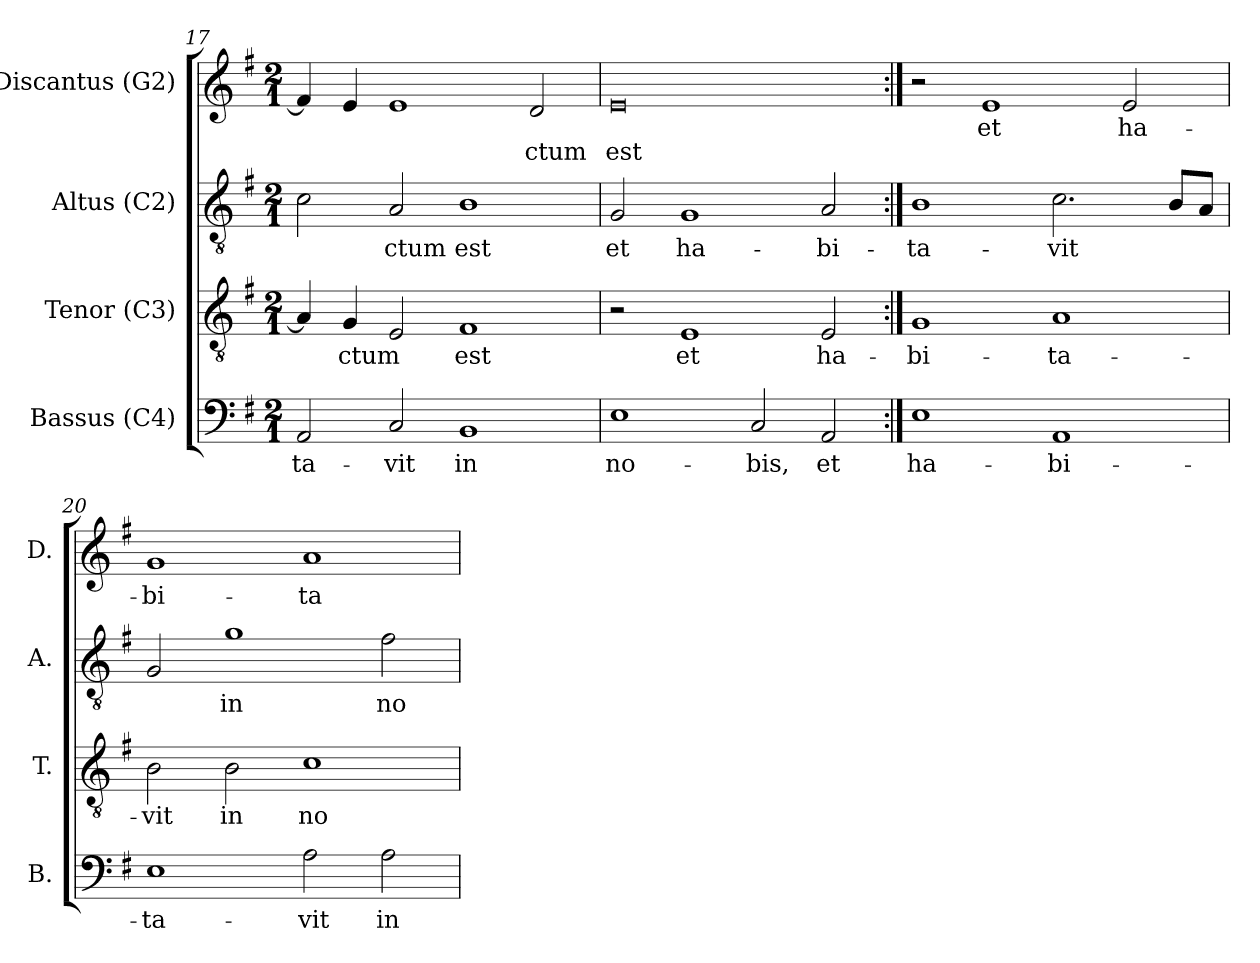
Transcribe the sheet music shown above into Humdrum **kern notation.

**kern	**text	**kern	**text	**kern	**text	**kern	**text	**text
*part4	*part4	*part3	*part3	*part2	*part2	*part1	*part1	*part1
*staff4	*staff4	*staff3	*staff3	*staff2	*staff2	*staff1	*staff1	*staff1
*I"Bassus (C4)	*	*I"Tenor (C3)	*	*I"Altus (C2)	*	*I"Discantus (G2)	*	*
*I'B.	*	*I'T.	*	*I'A.	*	*I'D.	*	*
*clefF4	*	*clefGv2	*	*clefGv2	*	*clefG2	*	*
*k[f#]	*	*k[f#]	*	*k[f#]	*	*k[f#]	*	*
*G:	*	*G:	*	*G:	*	*G:	*	*
*M2/1	*	*M2/1	*	*M2/1	*	*M2/1	*	*
=17	=17	=17	=17	=17	=17	=17	=17	=17
!	!LO:LY:b:cj	!	!LO:LY:b:cj	!	!LO:LY:b:cj	!	!LO:LY:b:cj	!LO:LY:b:cj
2AA/	-ta-	4A/]	--	2c\	--	4f#/]	--	--
!	!	!	!LO:LY:b:cj	!	!	!	!LO:LY:b:cj	!LO:LY:b:cj
.	.	4G/	-ctum	.	.	4e/	--	--
!	!LO:LY:b:cj	!	!LO:LY:b:cj	!	!LO:LY:b:cj	!	!LO:LY:b:cj	!LO:LY:b:cj
2C/	-vit	2E/	.	2A/	-ctum	1e	--	--
!	!LO:LY:b:cj	!	!LO:LY:b:cj	!	!LO:LY:b:cj	!	!	!
1BB	in	1F#	est	1B	est	.	.	.
!	!	!	!	!	!	!	!LO:LY:b:cj	!LO:LY:b:cj
.	.	.	.	.	.	2d/	--	-ctum
=18	=18	=18	=18	=18	=18	=18	=18	=18
!	!LO:LY:b:cj	!	!	!	!LO:LY:b:cj	!	!LO:LY:b:cj	!LO:LY:b:cj
1E	no-	2r	.	2G/	et	0e	-	-est
!	!	!	!LO:LY:b:cj	!	!LO:LY:b:cj	!	!	!
.	.	1E	et	1G	ha-	.	.	.
!	!LO:LY:b:cj	!	!	!	!	!	!	!
2C/	-bis,	.	.	.	.	.	.	.
!	!LO:LY:b:cj	!	!LO:LY:b:cj	!	!LO:LY:b:cj	!	!	!
2AA/	et	2E/	ha-	2A/	-bi-	.	.	.
=19:|!	=19:|!	=19:|!	=19:|!	=19:|!	=19:|!	=19:|!	=19:|!	=19:|!
!	!LO:LY:b:cj	!	!LO:LY:b:cj	!	!LO:LY:b:cj	!	!	!
1E	ha-	1G	-bi-	1B	-ta-	2r	.	.
!	!	!	!	!	!	!	!LO:LY:b:cj	!
.	.	.	.	.	.	1e	et	.
!	!LO:LY:b:cj	!	!LO:LY:b:cj	!	!LO:LY:b:cj	!	!	!
1AA	-bi-	1A	-ta-	2.c\	-vit	.	.	.
!	!	!	!	!	!	!	!LO:LY:b:cj	!
.	.	.	.	.	.	2e/	ha-	.
!	!	!	!	!	!LO:LY:b:cj	!	!	!
.	.	.	.	8B/L	.	.	.	.
!	!	!	!	!	!LO:LY:b:cj	!	!	!
.	.	.	.	8A/J	.	.	.	.
!!LO:PB:g=z
=20	=20	=20	=20	=20	=20	=20	=20	=20
!	!LO:LY:b:cj	!	!LO:LY:b:cj	!	!LO:LY:b:cj	!	!LO:LY:b:cj	!
1E	-ta-	2B\	-vit	2G/	.	1g	-bi-	.
!	!	!	!LO:LY:b:cj	!	!LO:LY:b:cj	!	!	!
.	.	2B\	in	1g	in	.	.	.
!	!LO:LY:b:cj	!	!LO:LY:b:cj	!	!	!	!LO:LY:b:cj	!
2A\	-vit	1c	no-	.	.	1a	-ta-	.
!	!LO:LY:b:cj	!	!	!	!LO:LY:b:cj	!	!	!
2A\	in	.	.	2f#\	no-	.	.	.
=	=	=	=	=	=	=	=	=
*-	*-	*-	*-	*-	*-	*-	*-	*-
